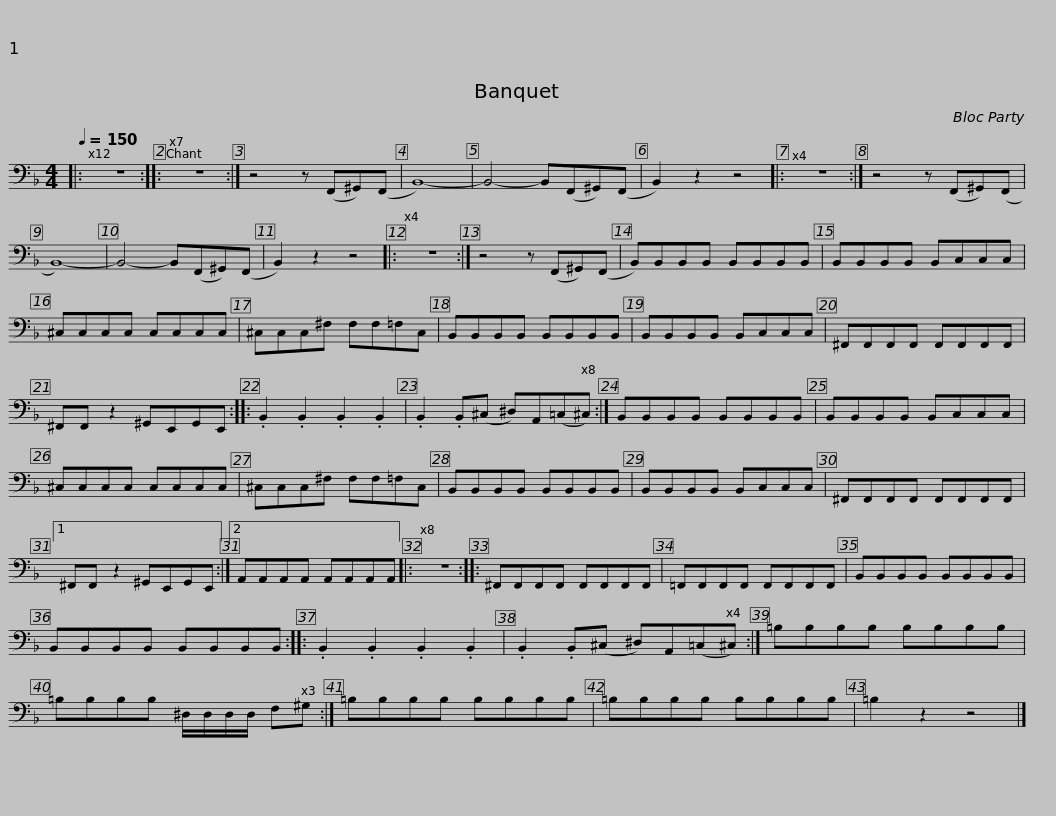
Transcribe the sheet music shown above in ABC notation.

X:1
L:1/8
Q:1/4=150
M:4/4
I:linebreak $
K:F
V:1 bass
V:1
|: z8 :: z8 :| z4 z (F,,^G,,)(F,, | B,,8-) | B,,4- B,,(F,,^G,,)(F,, | %5
 B,,2) z2 z4 |: z8 :| z4 z (F,,^G,,)(F,, | B,,8-) | B,,4- B,,(F,,^G,,)(F,, |$ %10
 B,,2) z2 z4 |: z8 :| z4 z (F,,^G,,)(F,, | B,,)B,,B,,B,, B,,B,,B,,B,, | B,,B,,B,,B,, B,,C,C,C, | %15
 ^C,C,C,C, C,C,C,C, |$ ^C,C,C,^F, F,F,=F,C, | B,,B,,B,,B,, B,,B,,B,,B,, | B,,B,,B,,B,, B,,C,C,C, | ^F,,F,,F,,F,, F,,F,,F,,F,, | %20
 ^F,,F,, z2 ^G,,E,,G,,E,, ::$ .B,,2 .B,,2 .B,,2 .B,,2 | .B,,2 .B,,(^C, ^D,)A,,(=C,^C,) :| B,,B,,B,,B,, B,,B,,B,,B,, | B,,B,,B,,B,, B,,C,C,C, | %25
 ^C,C,C,C, C,C,C,C, |$ ^C,C,C,^F, F,F,=F,C, | B,,B,,B,,B,, B,,B,,B,,B,, | B,,B,,B,,B,, B,,C,C,C, | ^F,,F,,F,,F,, F,,F,,F,,F,, |1 %30
 ^F,,F,, z2 ^G,,E,,G,,E,, :|2$ A,,A,,A,,A,, A,,A,,A,,A,, |: z8 :: ^F,,F,,F,,F,, F,,F,,F,,F,, | =F,,F,,F,,F,, F,,F,,F,,F,, | %35
 B,,B,,B,,B,, B,,B,,B,,B,, | B,,B,,B,,B,, B,,B,,B,,B,, ::$ .B,,2 .B,,2 .B,,2 .B,,2 | .B,,2 .B,,(^C, ^D,)A,,(=C,^C,) :| =B,B,B,B, B,B,B,B, | %40
 =B,B,B,B, ^D,/D,/D,/D,/ F,^G, :| =B,B,B,B, B,B,B,B, |$ =B,B,B,B, B,B,B,B, | =B,2 z2 z4 |] %44
